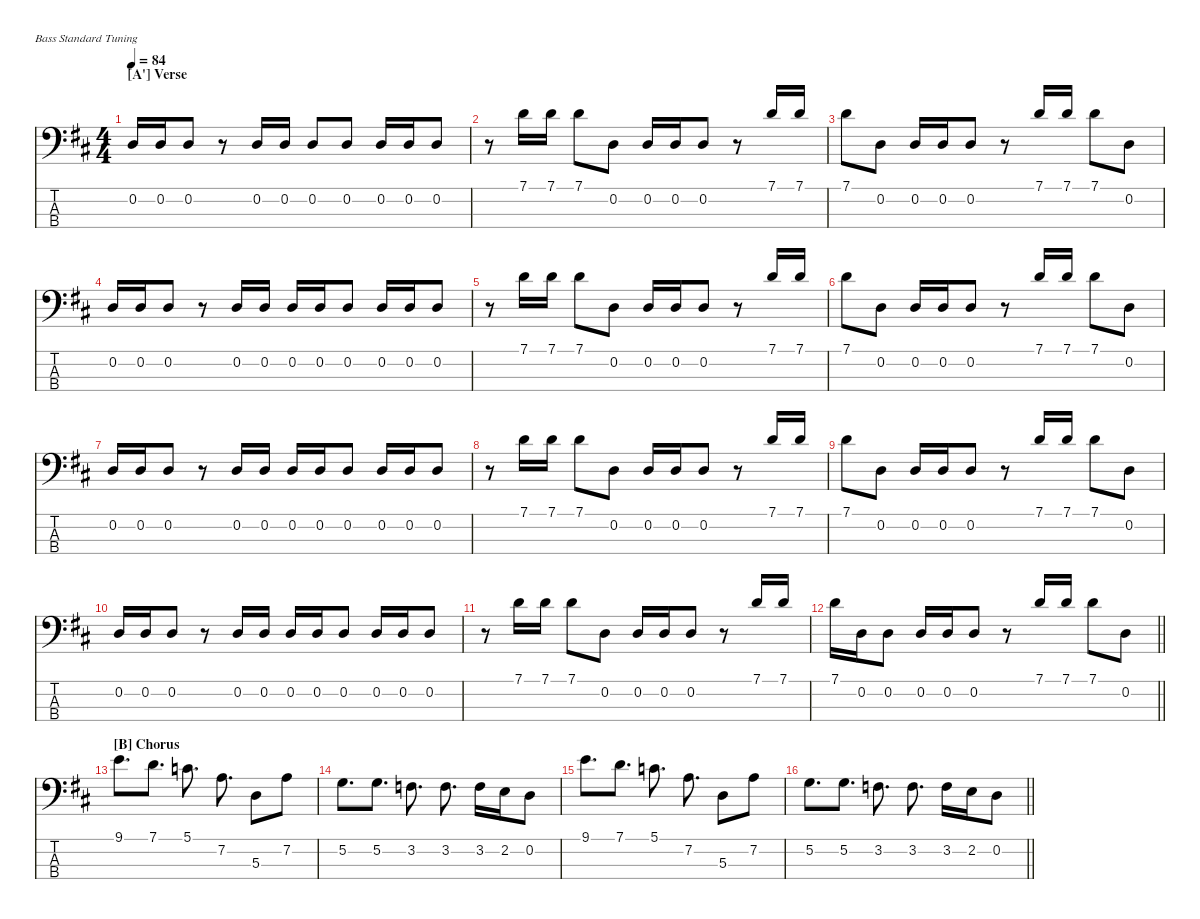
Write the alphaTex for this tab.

\hideDynamics
\bracketExtendMode nobrackets
\singleTrackTrackNamePolicy hidden
\multiTrackTrackNamePolicy hidden
\otherSystemsTrackNameOrientation horizontal
\track ("Bass " "E-Bass") {instrument electricbassfinger}
\staff {score tabs}
\tuning (G2 D2 A1 E1)
\ts (4 4)
\section ("A'" "Verse")
\tempo 84
\clef f4
\ks d
0.2{acc forcenatural}.16{dy f beam Up} 0.2{acc forcenatural}.16{beam Up} 0.2{acc forcenatural}.8{beam Up} r.8{beam Up} 0.2{acc forcenatural}.16{beam Up} 0.2{acc forcenatural}.16{beam Up} 0.2{acc forcenatural}.8{beam Up} 0.2{acc forcenatural}.8{beam Up} 0.2{acc forcenatural}.16{beam Up} 0.2{acc forcenatural}.16{beam Up} 0.2{acc forcenatural}.8{beam Up} |
r.8{beam Down} 7.1{acc forcenatural}.16{beam Down} 7.1{acc forcenatural}.16{beam Down} 7.1{acc forcenatural}.8{beam Down} 0.2{acc forcenatural}.8{beam Down} 0.2{acc forcenatural}.16{beam Up} 0.2{acc forcenatural}.16{beam Up} 0.2{acc forcenatural}.8{beam Up} r.8{beam Up} 7.1{acc forcenatural}.16{beam Down} 7.1{acc forcenatural}.16{beam Down} |
7.1{acc forcenatural}.8{beam Down} 0.2{acc forcenatural}.8{beam Down} 0.2{acc forcenatural}.16{beam Up} 0.2{acc forcenatural}.16{beam Up} 0.2{acc forcenatural}.8{beam Up} r.8{beam Up} 7.1{acc forcenatural}.16{beam Down} 7.1{acc forcenatural}.16{beam Down} 7.1{acc forcenatural}.8{beam Down} 0.2{acc forcenatural}.8{beam Down} |
0.2{acc forcenatural}.16{beam Up} 0.2{acc forcenatural}.16{beam Up} 0.2{acc forcenatural}.8{beam Up} r.8{beam Up} 0.2{acc forcenatural}.16{beam Up} 0.2{acc forcenatural}.16{beam Up} 0.2{acc forcenatural}.16{beam Up} 0.2{acc forcenatural}.16{beam Up} 0.2{acc forcenatural}.8{beam Up} 0.2{acc forcenatural}.16{beam Up} 0.2{acc forcenatural}.16{beam Up} 0.2{acc forcenatural}.8{beam Up} |
r.8{beam Down} 7.1{acc forcenatural}.16{beam Down} 7.1{acc forcenatural}.16{beam Down} 7.1{acc forcenatural}.8{beam Down} 0.2{acc forcenatural}.8{beam Down} 0.2{acc forcenatural}.16{beam Up} 0.2{acc forcenatural}.16{beam Up} 0.2{acc forcenatural}.8{beam Up} r.8{beam Up} 7.1{acc forcenatural}.16{beam Down} 7.1{acc forcenatural}.16{beam Down} |
7.1{acc forcenatural}.8{beam Down} 0.2{acc forcenatural}.8{beam Down} 0.2{acc forcenatural}.16{beam Up} 0.2{acc forcenatural}.16{beam Up} 0.2{acc forcenatural}.8{beam Up} r.8{beam Up} 7.1{acc forcenatural}.16{beam Down} 7.1{acc forcenatural}.16{beam Down} 7.1{acc forcenatural}.8{beam Down} 0.2{acc forcenatural}.8{beam Down} |
0.2{acc forcenatural}.16{beam Up} 0.2{acc forcenatural}.16{beam Up} 0.2{acc forcenatural}.8{beam Up} r.8{beam Up} 0.2{acc forcenatural}.16{beam Up} 0.2{acc forcenatural}.16{beam Up} 0.2{acc forcenatural}.16{beam Up} 0.2{acc forcenatural}.16{beam Up} 0.2{acc forcenatural}.8{beam Up} 0.2{acc forcenatural}.16{beam Up} 0.2{acc forcenatural}.16{beam Up} 0.2{acc forcenatural}.8{beam Up} |
r.8{beam Down} 7.1{acc forcenatural}.16{beam Down} 7.1{acc forcenatural}.16{beam Down} 7.1{acc forcenatural}.8{beam Down} 0.2{acc forcenatural}.8{beam Down} 0.2{acc forcenatural}.16{beam Up} 0.2{acc forcenatural}.16{beam Up} 0.2{acc forcenatural}.8{beam Up} r.8{beam Up} 7.1{acc forcenatural}.16{beam Down} 7.1{acc forcenatural}.16{beam Down} |
7.1{acc forcenatural}.8{beam Down} 0.2{acc forcenatural}.8{beam Down} 0.2{acc forcenatural}.16{beam Up} 0.2{acc forcenatural}.16{beam Up} 0.2{acc forcenatural}.8{beam Up} r.8{beam Up} 7.1{acc forcenatural}.16{beam Down} 7.1{acc forcenatural}.16{beam Down} 7.1{acc forcenatural}.8{beam Down} 0.2{acc forcenatural}.8{beam Down} |
0.2{acc forcenatural}.16{beam Up} 0.2{acc forcenatural}.16{beam Up} 0.2{acc forcenatural}.8{beam Up} r.8{beam Up} 0.2{acc forcenatural}.16{beam Up} 0.2{acc forcenatural}.16{beam Up} 0.2{acc forcenatural}.16{beam Up} 0.2{acc forcenatural}.16{beam Up} 0.2{acc forcenatural}.8{beam Up} 0.2{acc forcenatural}.16{beam Up} 0.2{acc forcenatural}.16{beam Up} 0.2{acc forcenatural}.8{beam Up} |
r.8{beam Down} 7.1{acc forcenatural}.16{beam Down} 7.1{acc forcenatural}.16{beam Down} 7.1{acc forcenatural}.8{beam Down} 0.2{acc forcenatural}.8{beam Down} 0.2{acc forcenatural}.16{beam Up} 0.2{acc forcenatural}.16{beam Up} 0.2{acc forcenatural}.8{beam Up} r.8{beam Up} 7.1{acc forcenatural}.16{beam Down} 7.1{acc forcenatural}.16{beam Down} |
\barLineRight lightlight
7.1{acc forcenatural}.16{beam Down} 0.2{acc forcenatural}.16{beam Down} 0.2{acc forcenatural}.8{beam Down} 0.2{acc forcenatural}.16{beam Up} 0.2{acc forcenatural}.16{beam Up} 0.2{acc forcenatural}.8{beam Up} r.8{beam Up} 7.1{acc forcenatural}.16{beam Down} 7.1{acc forcenatural}.16{beam Down} 7.1{acc forcenatural}.8{beam Down} 0.2{acc forcenatural}.8{beam Down} |
\section ("B" "Chorus")
9.1{acc forcenatural}.8{d beam Down} 7.1{acc forcenatural}.8{d beam Down} 5.1{acc forcenatural}.8{d beam Down} 7.2{acc forcenatural}.8{d beam Down} 5.3{acc forcenatural}.8{beam Down} 7.2{acc forcenatural}.8{beam Down} |
5.2{acc forcenatural}.8{d beam Down} 5.2{acc forcenatural}.8{d beam Down} 3.2{acc forcenatural}.8{d beam Down} 3.2{acc forcenatural}.8{d beam Down} 3.2{acc forcenatural}.16{beam Down} 2.2{acc forcenatural}.16{beam Down} 0.2{acc forcenatural}.8{beam Down} |
9.1{acc forcenatural}.8{d beam Down} 7.1{acc forcenatural}.8{d beam Down} 5.1{acc forcenatural}.8{d beam Down} 7.2{acc forcenatural}.8{d beam Down} 5.3{acc forcenatural}.8{beam Down} 7.2{acc forcenatural}.8{beam Down} |
\barLineRight lightlight
5.2{acc forcenatural}.8{d beam Down} 5.2{acc forcenatural}.8{d beam Down} 3.2{acc forcenatural}.8{d beam Down} 3.2{acc forcenatural}.8{d beam Down} 3.2{acc forcenatural}.16{beam Down} 2.2{acc forcenatural}.16{beam Down} 0.2{acc forcenatural}.8{beam Down}
